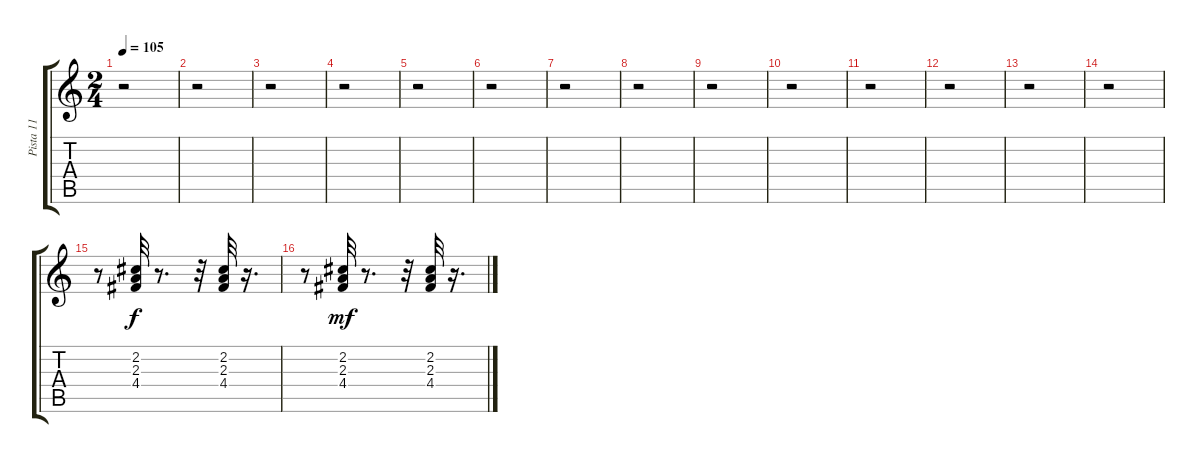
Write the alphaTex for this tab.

\track ("Pista 11" "Pista 11") {instrument acousticguitarsteel}
\staff {score tabs}
\tuning (E4 B3 G3 D3 A2 E2) {hide}
\ts (2 4)
\tempo 105
\clef g2
\ks c
r.2{dy mf} |
r.2 |
r.2 |
r.2 |
r.2 |
r.2 |
r.2 |
r.2 |
r.2 |
r.2 |
r.2 |
r.2 |
r.2 |
r.2 |
r.8 (2.2 2.3 4.4).32{dy f} r.8{d} r.32 (2.2 2.3 4.4).32 r.16{d} |
r.8 (2.2 2.3 4.4).32{dy mf} r.8{d} r.32 (2.2 2.3 4.4).32 r.16{d}
